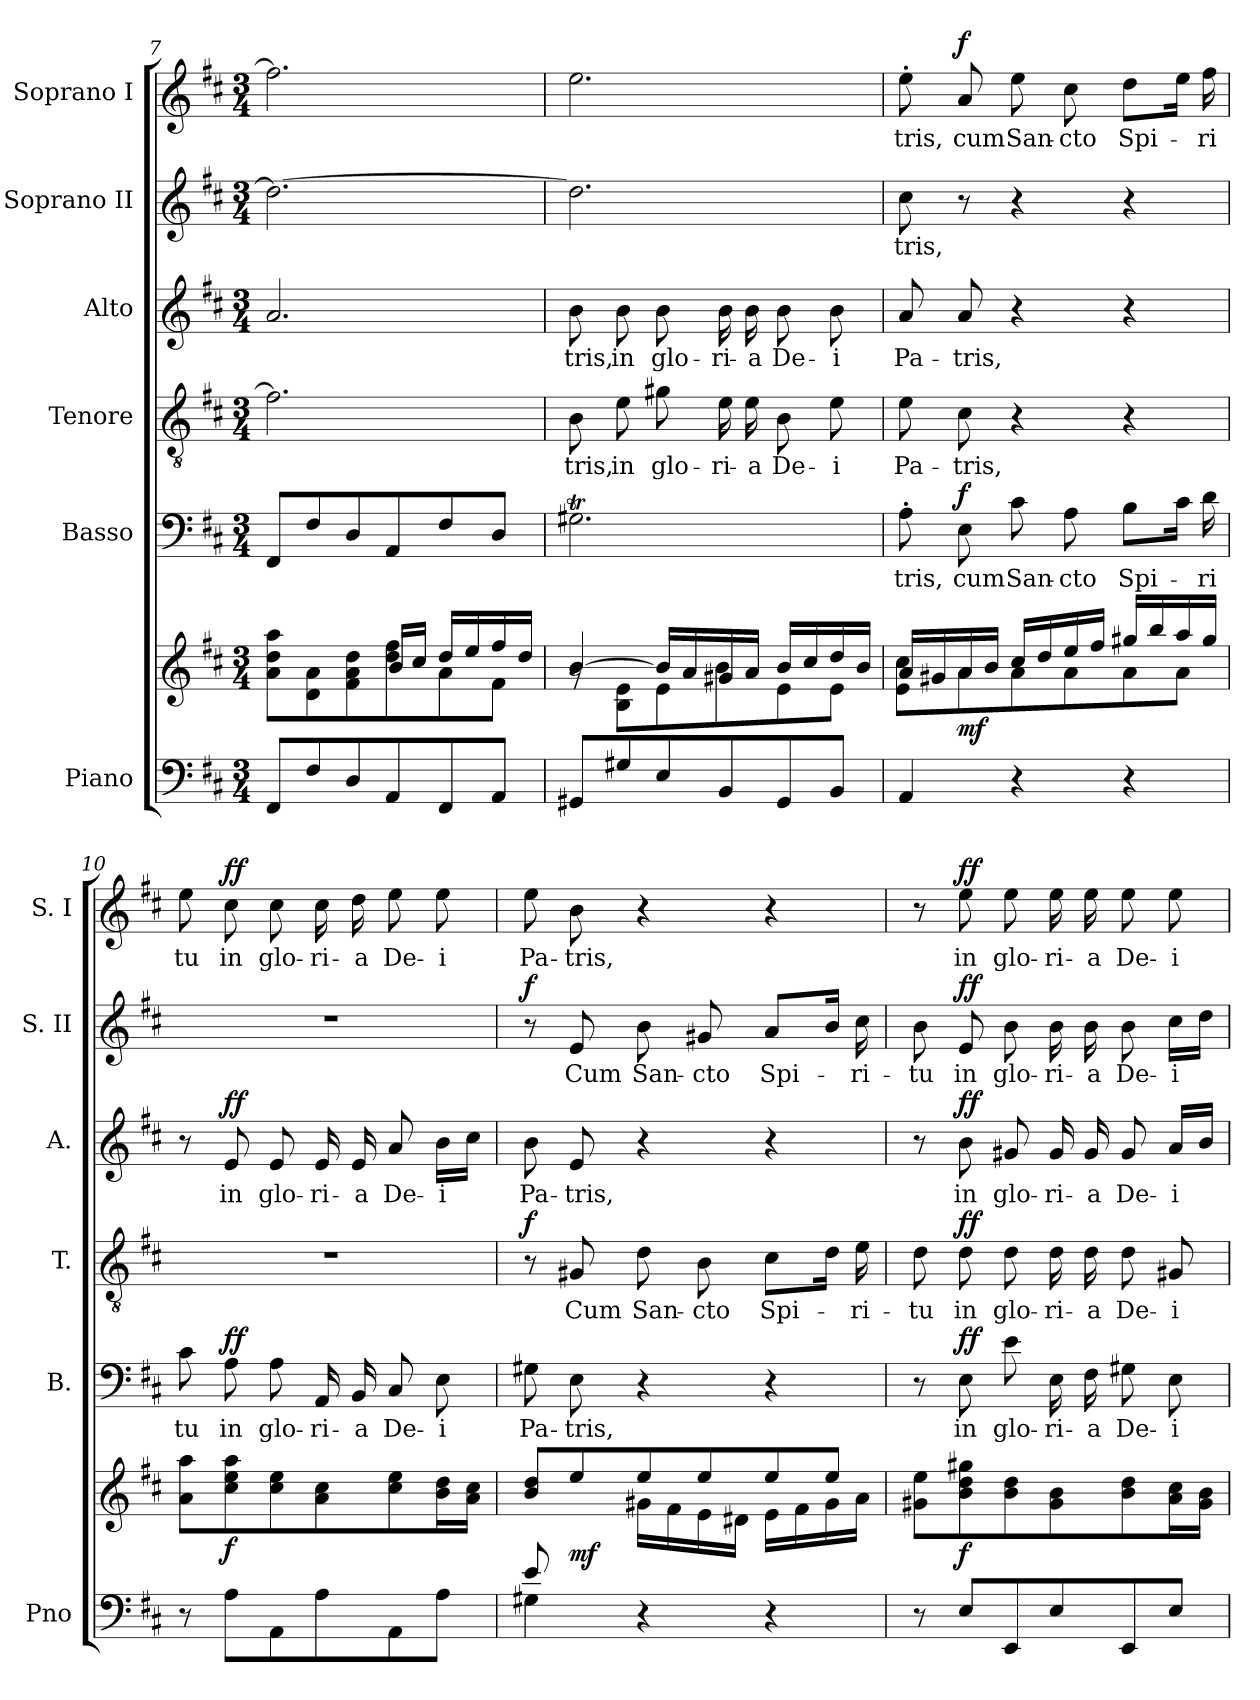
**kern	**kern	**dynam	**kern	**text	**dynam	**kern	**text	**dynam	**kern	**text	**dynam	**kern	**text	**dynam	**kern	**text	**dynam
*part6	*part6	*part6	*part5	*part5	*part5	*part4	*part4	*part4	*part3	*part3	*part3	*part2	*part2	*part2	*part1	*part1	*part1
*staff7	*staff6	*staff6/7	*staff5	*staff5	*staff5	*staff4	*staff4	*staff4	*staff3	*staff3	*staff3	*staff2	*staff2	*staff2	*staff1	*staff1	*staff1
*I"Piano	*	*	*I"Basso	*	*	*I"Tenore	*	*	*I"Alto	*	*	*I"Soprano II	*	*	*I"Soprano I	*	*
*I'Pno	*	*	*I'B.	*	*	*I'T.	*	*	*I'A.	*	*	*I'S. II	*	*	*I'S. I	*	*
*clefF4	*clefG2	*	*clefF4	*	*	*clefGv2	*	*	*clefG2	*	*	*clefG2	*	*	*clefG2	*	*
*ITrd1c1	*ITrd1c1	*	*ITrd1c1	*	*	*ITrd1c1	*	*	*ITrd1c1	*	*	*ITrd1c1	*	*	*ITrd1c1	*	*
*k[f#c#g#d#a#e#b#]	*k[f#c#g#d#a#e#b#]	*	*k[f#c#g#d#a#e#b#]	*	*	*k[f#c#g#d#a#e#b#]	*	*	*k[f#c#g#d#a#e#b#]	*	*	*k[f#c#g#d#a#e#b#]	*	*	*k[f#c#g#d#a#e#b#]	*	*
*M3/4	*M3/4	*	*M3/4	*	*	*M3/4	*	*	*M3/4	*	*	*M3/4	*	*	*M3/4	*	*
=7	=7	=7	=7	=7	=7	=7	=7	=7	=7	=7	=7	=7	=7	=7	=7	=7	=7
*	*^	*	*	*	*	*	*	*	*	*	*	*	*	*	*	*	*
8EE#/L	8g#\ 8cc#\ 8gg#\L	4.ryy	.	8EE#/L	.	.	2.e#\]	.	.	2.g#/	.	.	2.cc#\_	.	.	2.ee#\]	.	.
8E#/	8c#\ 8g#\	.	.	8E#/	.	.	.	.	.	.	.	.	.	.	.	.	.	.
8C#/	8e#\ 8g#\ 8cc#\	.	.	8C#/	.	.	.	.	.	.	.	.	.	.	.	.	.	.
8GG#/	8cc#\ 8ee#\	16a#/LL	.	8GG#/	.	.	.	.	.	.	.	.	.	.	.	.	.	.
.	.	16b#/JJ	.	.	.	.	.	.	.	.	.	.	.	.	.	.	.	.
8EE#/	8g#\	16cc#/LL	.	8E#/	.	.	.	.	.	.	.	.	.	.	.	.	.	.
.	.	16dd#/	.	.	.	.	.	.	.	.	.	.	.	.	.	.	.	.
8GG#/J	8e#\J	16ee#/	.	8C#/J	.	.	.	.	.	.	.	.	.	.	.	.	.	.
.	.	16cc#/JJ	.	.	.	.	.	.	.	.	.	.	.	.	.	.	.	.
!!LO:PB:g=z
=8	=8	=8	=8	=8	=8	=8	=8	=8	=8	=8	=8	=8	=8	=8	=8	=8	=8	=8
!	!	!	!	!	!	!	!	!LO:LY:b	!	!	!LO:LY:b	!	!	!	!	!	!	!
8FF##X/L	[4a#/	8rg	.	2.F##Xt\	.	.	8A#\	tris,	.	8a#\	tris,	.	2.cc#\]	.	.	2.dd#\	.	.
!	!	!	!	!	!	!	!	!LO:LY:b	!	!	!LO:LY:b	!	!	!	!	!	!	!
8F##X/	.	8A#\ 8d#\L	.	.	.	.	8d#\	in	.	8a#\	in	.	.	.	.	.	.	.
!	!	!	!	!	!	!	!	!LO:LY:b	!	!	!LO:LY:b	!	!	!	!	!	!	!
8D#/	16a#/LL]	8d#\	.	.	.	.	8f##X\	glo-	.	8a#\	glo-	.	.	.	.	.	.	.
.	16g#/	.	.	.	.	.	.	.	.	.	.	.	.	.	.	.	.	.
!	!	!	!	!	!	!	!	!LO:LY:b	!	!	!LO:LY:b	!	!	!	!	!	!	!
8AA#/	16f##X/	8a#\	.	.	.	.	16d#\	-ri-	.	16a#\	-ri-	.	.	.	.	.	.	.
!	!	!	!	!	!	!	!	!LO:LY:b	!	!	!LO:LY:b	!	!	!	!	!	!	!
.	16g#/JJ	.	.	.	.	.	16d#\	-a	.	16a#\	-a	.	.	.	.	.	.	.
!	!	!	!	!	!	!	!	!LO:LY:b	!	!	!LO:LY:b	!	!	!	!	!	!	!
8FF##/	16a#/LL	8d#\	.	.	.	.	8A#\	De-	.	8a#\	De-	.	.	.	.	.	.	.
.	16b#/	.	.	.	.	.	.	.	.	.	.	.	.	.	.	.	.	.
!	!	!	!	!	!	!	!	!LO:LY:b	!	!	!LO:LY:b	!	!	!	!	!	!	!
8AA#/J	16cc#/	8d#\J	.	.	.	.	8d#\	-i	.	8a#\	-i	.	.	.	.	.	.	.
.	16a#/JJ	.	.	.	.	.	.	.	.	.	.	.	.	.	.	.	.	.
=9	=9	=9	=9	=9	=9	=9	=9	=9	=9	=9	=9	=9	=9	=9	=9	=9	=9	=9
!	!	!	!	!	!LO:LY:b	!	!	!LO:LY:b	!	!	!LO:LY:b	!	!	!LO:LY:b	!	!	!LO:LY:b	!
4GG#/	16g#/LL	8d#\ 8b#\L	.	8G#'\	tris,	.	8d#\	Pa-	.	8g#/	Pa-	.	8b#\	tris,	.	8dd#'\	tris,	.
.	16f##X/	.	.	.	.	.	.	.	.	.	.	.	.	.	.	.	.	.
!	!	!	!LO:DY:b	!	!LO:LY:b	!LO:DY:b	!	!LO:LY:b	!	!	!LO:LY:b	!	!	!	!	!	!LO:LY:b	!LO:DY:b
.	16g#/	8g#\	mf	8D#\	cum	f	8B#\	-tris,	.	8g#/	-tris,	.	8r	.	.	8g#/	cum	f
.	16a#/JJ	.	.	.	.	.	.	.	.	.	.	.	.	.	.	.	.	.
!	!	!	!	!	!LO:LY:b	!	!	!	!	!	!	!	!	!	!	!	!LO:LY:b	!
4r	16b#/LL	8g#\	.	8B#\	San-	.	4r	.	.	4r	.	.	4r	.	.	8dd#\	San-	.
.	16cc#/	.	.	.	.	.	.	.	.	.	.	.	.	.	.	.	.	.
!	!	!	!	!	!LO:LY:b	!	!	!	!	!	!	!	!	!	!	!	!LO:LY:b	!
.	16dd#/	8g#\	.	8G#\	-cto	.	.	.	.	.	.	.	.	.	.	8b#\	-cto	.
.	16ee#/JJ	.	.	.	.	.	.	.	.	.	.	.	.	.	.	.	.	.
!	!	!	!	!	!LO:LY:b	!	!	!	!	!	!	!	!	!	!	!	!LO:LY:b	!
4r	16ff##X/LL	8g#\	.	8A#\L	Spi-	.	4r	.	.	4r	.	.	4r	.	.	8cc#\L	Spi-	.
.	16aa#/	.	.	.	.	.	.	.	.	.	.	.	.	.	.	.	.	.
.	16gg#/	8g#\J	.	16B#\Jk	.	.	.	.	.	.	.	.	.	.	.	16dd#\Jk	.	.
!	!	!	!	!	!LO:LY:b	!	!	!	!	!	!	!	!	!	!	!	!LO:LY:b	!
.	16ff##/JJ	.	.	16c#\	-ri	.	.	.	.	.	.	.	.	.	.	16ee#\	-ri	.
*	*v	*v	*	*	*	*	*	*	*	*	*	*	*	*	*	*	*	*
=10	=10	=10	=10	=10	=10	=10	=10	=10	=10	=10	=10	=10	=10	=10	=10	=10	=10
!	!	!	!	!LO:LY:b	!	!	!	!	!	!	!	!	!	!	!	!LO:LY:b	!
8r	8g#\ 8gg#\L	.	8B#\	tu	.	2.r	.	.	8r	.	.	2.r	.	.	8dd#\	-tu	.
!	!	!LO:DY:b	!	!LO:LY:b	!LO:DY:b	!	!	!	!	!LO:LY:b	!LO:DY:b	!	!	!	!	!LO:LY:b	!LO:DY:b
8G#\L	8b#\ 8dd#\ 8gg#\	f	8G#\	in	ff	.	.	.	8d#/	in	ff	.	.	.	8b#\	in	ff
!	!	!	!	!LO:LY:b	!	!	!	!	!	!LO:LY:b	!	!	!	!	!	!LO:LY:b	!
8GG#\	8b#\ 8dd#\	.	8G#\	glo-	.	.	.	.	8d#/	glo-	.	.	.	.	8b#\	glo-	.
!	!	!	!	!LO:LY:b	!	!	!	!	!	!LO:LY:b	!	!	!	!	!	!LO:LY:b	!
8G#\	8g#\ 8b#\	.	16GG#/	-ri-	.	.	.	.	16d#/	-ri-	.	.	.	.	16b#\	-ri-	.
!	!	!	!	!LO:LY:b	!	!	!	!	!	!LO:LY:b	!	!	!	!	!	!LO:LY:b	!
.	.	.	16AA#/	-a	.	.	.	.	16d#/	-a	.	.	.	.	16cc#\	-a	.
!	!	!	!	!LO:LY:b	!	!	!	!	!	!LO:LY:b	!	!	!	!	!	!LO:LY:b	!
8GG#\	8b#\ 8dd#\	.	8BB#/	De-	.	.	.	.	8g#/	De-	.	.	.	.	8dd#\	De-	.
!	!	!	!	!LO:LY:b	!	!	!	!	!	!LO:LY:b	!	!	!	!	!	!LO:LY:b	!
8G#\J	16a#\ 16cc#\L	.	8D#\	i	.	.	.	.	16a#\LL	i	.	.	.	.	8dd#\	i	.
.	16g#\ 16b#\JJ	.	.	.	.	.	.	.	16b#\JJ	.	.	.	.	.	.	.	.
!!LO:LB:g=z
=11	=11	=11	=11	=11	=11	=11	=11	=11	=11	=11	=11	=11	=11	=11	=11	=11	=11
*^	*^	*	*	*	*	*	*	*	*	*	*	*	*	*	*	*	*
!	!	!	!	!	!	!LO:LY:b	!	!	!	!LO:DY:b	!	!LO:LY:b	!	!	!	!LO:DY:b	!	!LO:LY:b	!
8d#/L	4F##X\	8a#/ 8cc#/L	8ryy	.	8F##X\	Pa-	.	8r	.	f	8a#\	Pa-	.	8r	.	f	8dd#\	Pa-	.
!	!	!	!	!LO:DY:b	!	!LO:LY:b	!	!	!LO:LY:b	!	!	!LO:LY:b	!	!	!LO:LY:b	!	!	!LO:LY:b	!
2ryy	.	8dd#/	16a#\L	mf	8D#\	tris,	.	8F##X/	Cum	.	8d#/	-tris,	.	8d#/	Cum	.	8a#\	tris,	.
.	.	.	16g#\JJ	.	.	.	.	.	.	.	.	.	.	.	.	.	.	.	.
!	!	!	!	!	!	!	!	!	!LO:LY:b	!	!	!	!	!	!LO:LY:b	!	!	!	!
.	4r	8dd#/	16f##X\LL	.	4r	.	.	8c#\	San-	.	4r	.	.	8a#\	San-	.	4r	.	.
.	.	.	16e#\	.	.	.	.	.	.	.	.	.	.	.	.	.	.	.	.
!	!	!	!	!	!	!	!	!	!LO:LY:b	!	!	!	!	!	!LO:LY:b	!	!	!	!
.	.	8dd#/	16d#\	.	.	.	.	8A#\	-cto	.	.	.	.	8f##X/	-cto	.	.	.	.
.	.	.	16c##X\JJ	.	.	.	.	.	.	.	.	.	.	.	.	.	.	.	.
!	!	!	!	!	!	!	!	!	!LO:LY:b	!	!	!	!	!	!LO:LY:b	!	!	!	!
.	4r	8dd#/	16d#\LL	.	4r	.	.	8B#\L	Spi-	.	4r	.	.	8g#/L	Spi-	.	4r	.	.
.	.	.	16e#\	.	.	.	.	.	.	.	.	.	.	.	.	.	.	.	.
8ryy	.	8dd#/J	16f##\	.	.	.	.	16c#\Jk	.	.	.	.	.	16a#/Jk	.	.	.	.	.
!	!	!	!	!	!	!	!	!	!LO:LY:b	!	!	!	!	!	!LO:LY:b	!	!	!	!
.	.	.	16g#\JJ	.	.	.	.	16d#\	-ri-	.	.	.	.	16b#\	-ri-	.	.	.	.
*v	*v	*	*	*	*	*	*	*	*	*	*	*	*	*	*	*	*	*	*
=12	=12	=12	=12	=12	=12	=12	=12	=12	=12	=12	=12	=12	=12	=12	=12	=12	=12	=12
!	!	!	!	!	!	!	!	!LO:LY:b	!	!	!	!	!	!LO:LY:b	!	!	!	!
*	*v	*v	*	*	*	*	*	*	*	*	*	*	*	*	*	*	*	*
8r	8f##X\ 8dd#\L	.	8r	.	.	8c#\	-tu	.	8r	.	.	8a#\	-tu	.	8r	.	.
!	!	!LO:DY:b	!	!LO:LY:b	!LO:DY:b	!	!LO:LY:b	!LO:DY:b	!	!LO:LY:b	!LO:DY:b	!	!LO:LY:b	!LO:DY:b	!	!LO:LY:b	!LO:DY:b
8D#/L	8a#\ 8cc#\ 8ff##X\	f	8D#\	in	ff	8c#\	in	ff	8a#\	in	ff	8d#/	in	ff	8dd#\	in	ff
!	!	!	!	!LO:LY:b	!	!	!LO:LY:b	!	!	!LO:LY:b	!	!	!LO:LY:b	!	!	!LO:LY:b	!
8DD#/	8a#\ 8cc#\	.	8d#\	glo-	.	8c#\	glo-	.	8f##X/	glo-	.	8a#\	glo-	.	8dd#\	glo-	.
!	!	!	!	!LO:LY:b	!	!	!LO:LY:b	!	!	!LO:LY:b	!	!	!LO:LY:b	!	!	!LO:LY:b	!
8D#/	8f##\ 8a#\	.	16D#\	-ri-	.	16c#\	-ri-	.	16f##/	-ri-	.	16a#\	-ri-	.	16dd#\	-ri-	.
!	!	!	!	!LO:LY:b	!	!	!LO:LY:b	!	!	!LO:LY:b	!	!	!LO:LY:b	!	!	!LO:LY:b	!
.	.	.	16E#\	-a	.	16c#\	-a	.	16f##/	-a	.	16a#\	-a	.	16dd#\	-a	.
!	!	!	!	!LO:LY:b	!	!	!LO:LY:b	!	!	!LO:LY:b	!	!	!LO:LY:b	!	!	!LO:LY:b	!
8DD#/	8a#\ 8cc#\	.	8F##X\	De-	.	8c#\	De-	.	8f##/	De-	.	8a#\	De-	.	8dd#\	De-	.
!	!	!	!	!LO:LY:b	!	!	!LO:LY:b	!	!	!LO:LY:b	!	!	!LO:LY:b	!	!	!LO:LY:b	!
8D#/J	16g#\ 16b#\L	.	8D#\	i	.	8F##X/	i	.	16g#/LL	i	.	16b#\LL	i	.	8dd#\	i	.
.	16f##\ 16a#\JJ	.	.	.	.	.	.	.	16a#/JJ	.	.	16cc#\JJ	.	.	.	.	.
=	=	=	=	=	=	=	=	=	=	=	=	=	=	=	=	=	=
*-	*-	*-	*-	*-	*-	*-	*-	*-	*-	*-	*-	*-	*-	*-	*-	*-	*-
